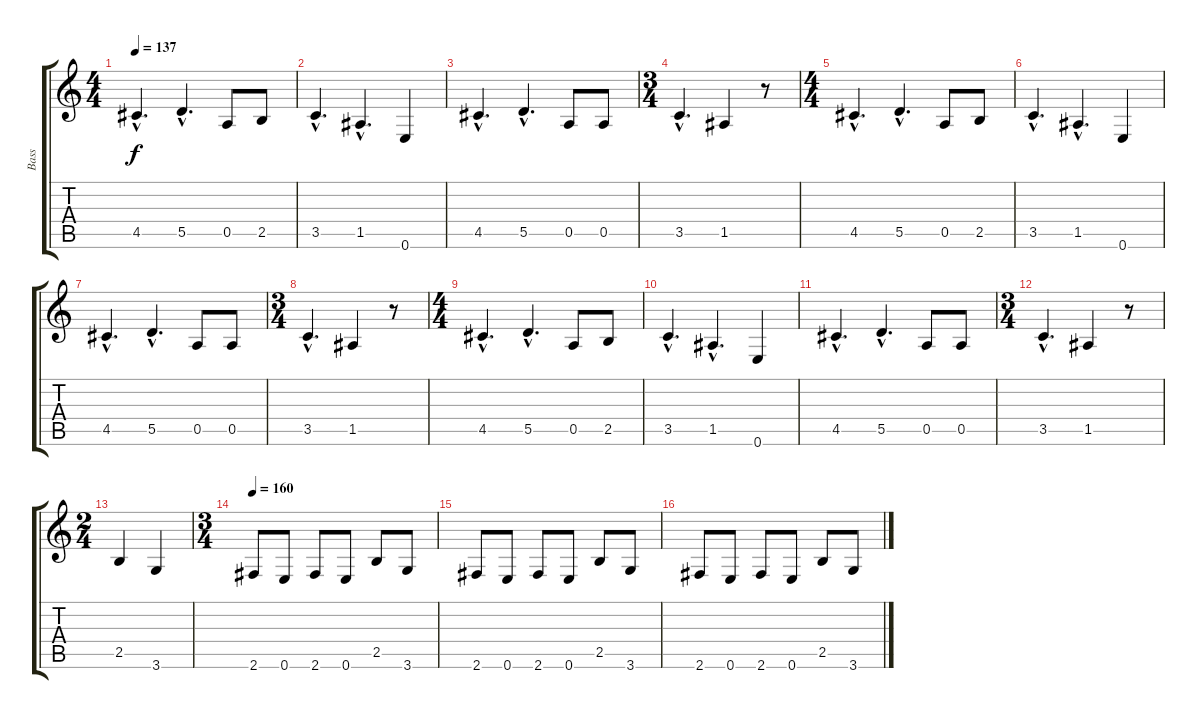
\track ("Bass" "Bass") {instrument electricbasspick}
\staff {score tabs}
\tuning (E4 B3 G3 D3 A2 E2) {hide}
\ts (4 4)
\tempo 137
\clef g2
\ks c
4.5{hac}.4{d dy f} 5.5{hac}.4{d} 0.5.8 2.5.8 |
3.5{hac}.4{d} 1.5{hac}.4{d} 0.6.4 |
4.5{hac}.4{d} 5.5{hac}.4{d} 0.5.8 0.5.8 |
\ts (3 4)
3.5{hac}.4{d} 1.5.4 r.8 |
\ts (4 4)
4.5{hac}.4{d} 5.5{hac}.4{d} 0.5.8 2.5.8 |
3.5{hac}.4{d} 1.5{hac}.4{d} 0.6.4 |
4.5{hac}.4{d} 5.5{hac}.4{d} 0.5.8 0.5.8 |
\ts (3 4)
3.5{hac}.4{d} 1.5.4 r.8 |
\ts (4 4)
4.5{hac}.4{d} 5.5{hac}.4{d} 0.5.8 2.5.8 |
3.5{hac}.4{d} 1.5{hac}.4{d} 0.6.4 |
4.5{hac}.4{d} 5.5{hac}.4{d} 0.5.8 0.5.8 |
\ts (3 4)
3.5{hac}.4{d} 1.5.4 r.8 |
\ts (2 4)
2.5.4 3.6.4 |
\ts (3 4)
\tempo 160
2.6.8 0.6.8 2.6.8 0.6.8 2.5.8 3.6.8 |
2.6.8 0.6.8 2.6.8 0.6.8 2.5.8 3.6.8 |
2.6.8 0.6.8 2.6.8 0.6.8 2.5.8 3.6.8
